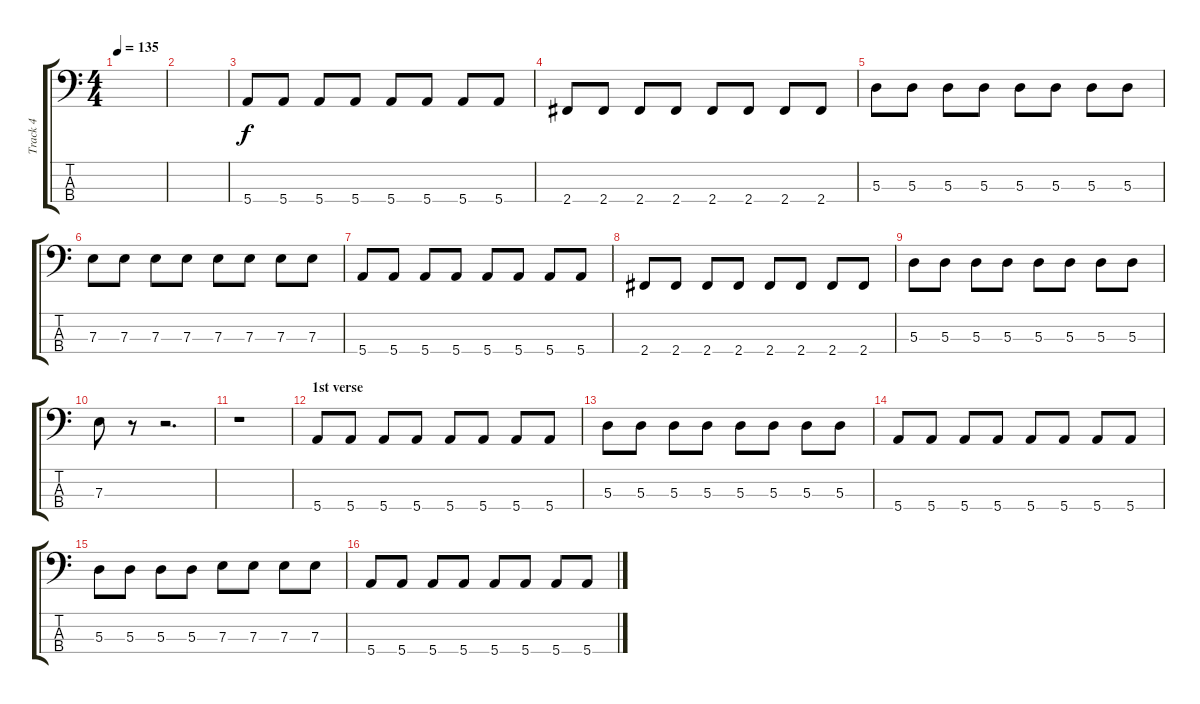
\track ("Track 4" "Track 4") {instrument electricbassfinger}
\staff {score tabs}
\tuning (G2 D2 A1 E1) {hide}
\ts (4 4)
\tempo 135
\clef f4
\ks c
|
|
5.4.8 5.4.8 5.4.8 5.4.8 5.4.8 5.4.8 5.4.8 5.4.8 |
2.4.8 2.4.8 2.4.8 2.4.8 2.4.8 2.4.8 2.4.8 2.4.8 |
5.3.8 5.3.8 5.3.8 5.3.8 5.3.8 5.3.8 5.3.8 5.3.8 |
7.3.8 7.3.8 7.3.8 7.3.8 7.3.8 7.3.8 7.3.8 7.3.8 |
5.4.8 5.4.8 5.4.8 5.4.8 5.4.8 5.4.8 5.4.8 5.4.8 |
2.4.8 2.4.8 2.4.8 2.4.8 2.4.8 2.4.8 2.4.8 2.4.8 |
5.3.8 5.3.8 5.3.8 5.3.8 5.3.8 5.3.8 5.3.8 5.3.8 |
7.3.8 r.8 r.2{d} |
r.1 |
\section ("" "1st verse")
5.4.8 5.4.8 5.4.8 5.4.8 5.4.8 5.4.8 5.4.8 5.4.8 |
5.3.8 5.3.8 5.3.8 5.3.8 5.3.8 5.3.8 5.3.8 5.3.8 |
5.4.8 5.4.8 5.4.8 5.4.8 5.4.8 5.4.8 5.4.8 5.4.8 |
5.3.8 5.3.8 5.3.8 5.3.8 7.3.8 7.3.8 7.3.8 7.3.8 |
5.4.8 5.4.8 5.4.8 5.4.8 5.4.8 5.4.8 5.4.8 5.4.8
